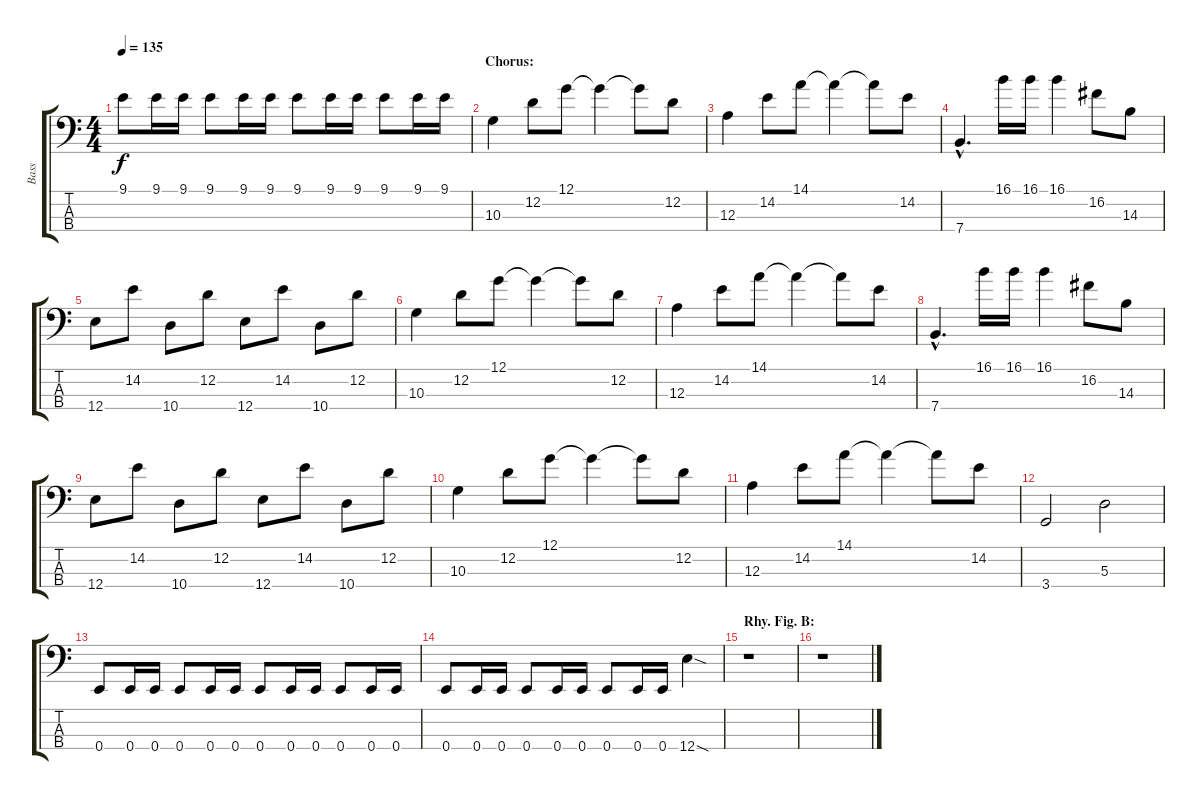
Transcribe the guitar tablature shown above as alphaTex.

\track ("Bass" "Bass") {instrument electricbasspick}
\staff {score tabs}
\tuning (G2 D2 A1 E1) {hide}
\ts (4 4)
\tempo 135
\clef f4
\ks c
9.1.8{dy f} 9.1.16 9.1.16 9.1.8 9.1.16 9.1.16 9.1.8 9.1.16 9.1.16 9.1.8 9.1.16 9.1.16 |
\section ("" "Chorus:")
10.3.4 12.2.8 12.1.8 12.1{t}.4 12.1{t}.8 12.2.8 |
12.3.4 14.2.8 14.1.8 14.1{t}.4 14.1{t}.8 14.2.8 |
7.4{hac}.4{d} 16.1.16 16.1.16 16.1.4 16.2.8 14.3.8 |
12.4.8 14.2.8 10.4.8 12.2.8 12.4.8 14.2.8 10.4.8 12.2.8 |
10.3.4 12.2.8 12.1.8 12.1{t}.4 12.1{t}.8 12.2.8 |
12.3.4 14.2.8 14.1.8 14.1{t}.4 14.1{t}.8 14.2.8 |
7.4{hac}.4{d} 16.1.16 16.1.16 16.1.4 16.2.8 14.3.8 |
12.4.8 14.2.8 10.4.8 12.2.8 12.4.8 14.2.8 10.4.8 12.2.8 |
10.3.4 12.2.8 12.1.8 12.1{t}.4 12.1{t}.8 12.2.8 |
12.3.4 14.2.8 14.1.8 14.1{t}.4 14.1{t}.8 14.2.8 |
3.4.2 5.3.2 |
0.4.8 0.4.16 0.4.16 0.4.8 0.4.16 0.4.16 0.4.8 0.4.16 0.4.16 0.4.8 0.4.16 0.4.16 |
0.4.8 0.4.16 0.4.16 0.4.8 0.4.16 0.4.16 0.4.8 0.4.16 0.4.16 12.4{sod}.4 |
\section ("" "Rhy. Fig. B:")
r.1 |
r.1
